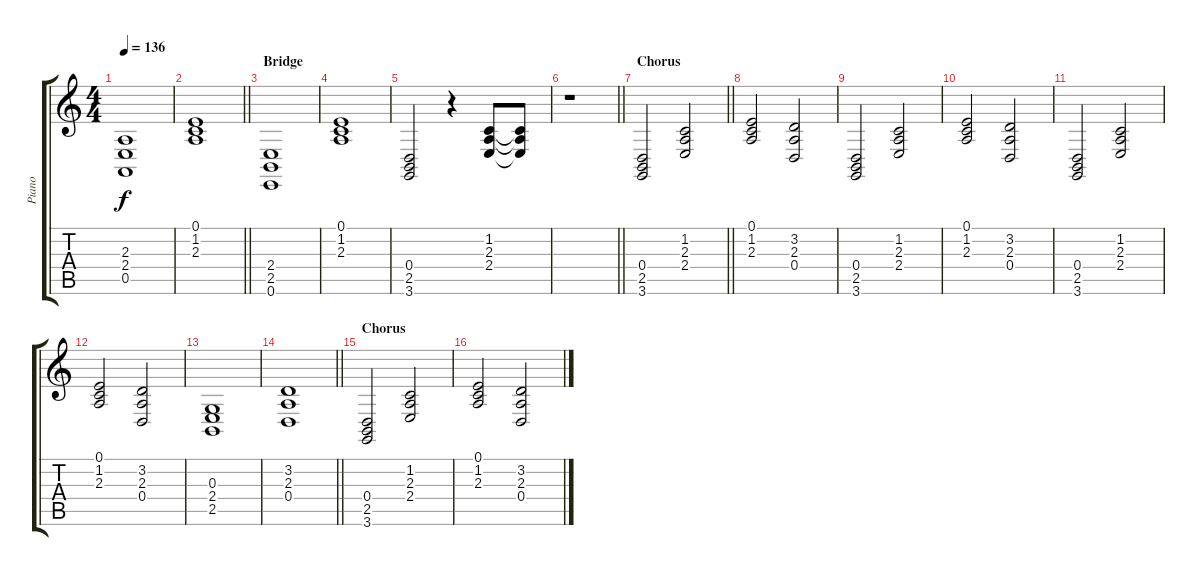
\track ("Piano" "Piano") {instrument brightacousticpiano}
\staff {score tabs}
\tuning (E4 B3 G3 D3 A2 E2) {hide}
\ts (4 4)
\tempo 136
\clef g2
\ks c
(2.3 2.4 0.5).1{dy f} |
\barLineRight lightlight
(0.1 1.2 2.3).1 |
\section ("" "Bridge")
(2.4 2.5 0.6).1 |
(0.1 1.2 2.3).1 |
(0.4 2.5 3.6).2 r.4 (1.2 2.3 2.4).8 (1.2{t} 2.3{t} 2.4{t}).8 |
\barLineRight lightlight
r.1 |
\section ("" "Chorus")
\barLineRight lightlight
(0.4 2.5 3.6).2 (1.2 2.3 2.4).2 |
\section ("" "")
(0.1 1.2 2.3).2 (3.2 2.3 0.4).2 |
(0.4 2.5 3.6).2 (1.2 2.3 2.4).2 |
(0.1 1.2 2.3).2 (3.2 2.3 0.4).2 |
(0.4 2.5 3.6).2 (1.2 2.3 2.4).2 |
(0.1 1.2 2.3).2 (3.2 2.3 0.4).2 |
(0.3 2.4 2.5).1 |
\barLineRight lightlight
(3.2 2.3 0.4).1 |
\section ("" "Chorus")
(0.4 2.5 3.6).2 (1.2 2.3 2.4).2 |
(0.1 1.2 2.3).2 (3.2 2.3 0.4).2
